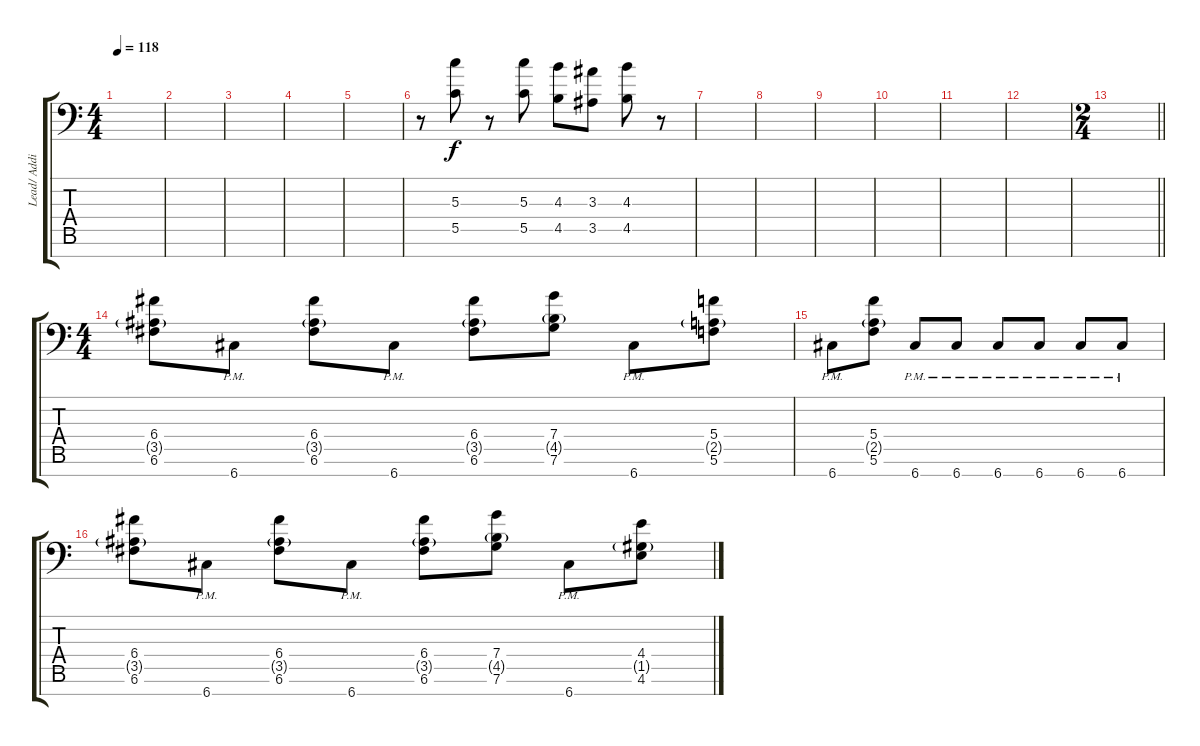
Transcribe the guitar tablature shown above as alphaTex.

\track ("Lead/ Additional" "Lead/ Addi") {instrument overdrivenguitar}
\staff {score tabs}
\tuning (E4 C4 G3 C3 G2 C2 G1) {hide}
\ts (4 4)
\tempo 118
\clef f4
\ks c
|
|
|
|
|
r.8 (5.3 5.5).8 r.8 (5.3 5.5).8 (4.3 4.5).8 (3.3 3.5).8 (4.3 4.5).8 r.8 |
|
|
|
|
|
|
\ts (2 4)
\barLineRight lightlight
|
\ts (4 4)
(6.4 3.5{g} 6.6).8 6.7{pm}.8 (6.4 3.5{g} 6.6).8 6.7{pm}.8 (6.4 3.5{g} 6.6).8 (7.4 4.5{g} 7.6).8 6.7{pm}.8 (5.4 2.5{g} 5.6).8 |
6.7{pm}.8 (5.4 2.5{g} 5.6).8 6.7{pm}.8 6.7{pm}.8 6.7{pm}.8 6.7{pm}.8 6.7{pm}.8 6.7{pm}.8 |
(6.4 3.5{g} 6.6).8 6.7{pm}.8 (6.4 3.5{g} 6.6).8 6.7{pm}.8 (6.4 3.5{g} 6.6).8 (7.4 4.5{g} 7.6).8 6.7{pm}.8 (4.4 1.5{g} 4.6).8
